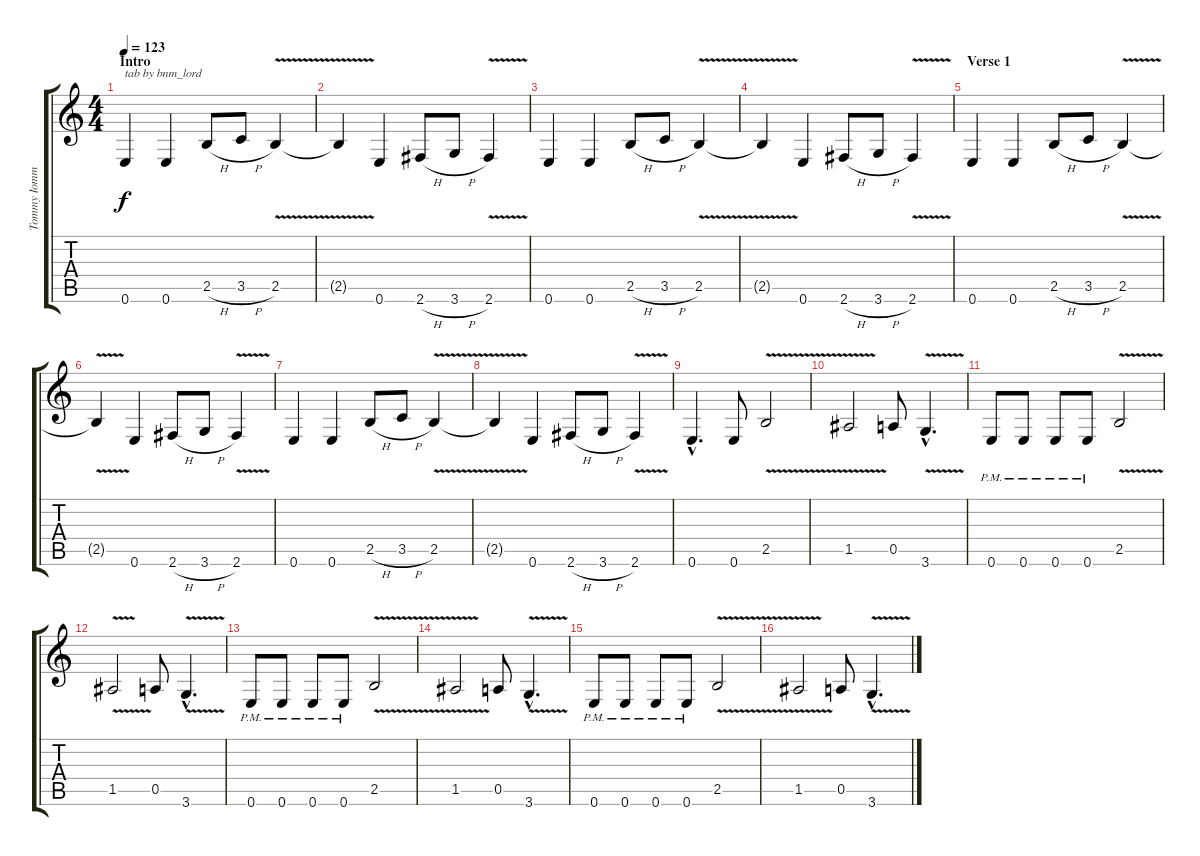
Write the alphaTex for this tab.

\track ("Tommy Iommi" "Tommy Iomm") {instrument distortionguitar}
\staff {score tabs}
\tuning (E4 B3 G3 D3 A2 E2) {hide}
\ts (4 4)
\section ("" "Intro")
\tempo 123
\clef g2
\ks c
0.6.4{txt "tab by bnm_lord" dy f instrument distortionguitar} 0.6.4 2.5{h}.8 3.5{h}.8 2.5{v}.4 |
2.5{t}.4 0.6.4 2.6{h}.8 3.6{h}.8 2.6{v}.4 |
0.6.4 0.6.4 2.5{h}.8 3.5{h}.8 2.5{v}.4 |
2.5{t}.4 0.6.4 2.6{h}.8 3.6{h}.8 2.6{v}.4 |
\section ("" "Verse 1")
0.6.4 0.6.4 2.5{h}.8 3.5{h}.8 2.5{v}.4 |
2.5{t}.4 0.6.4 2.6{h}.8 3.6{h}.8 2.6{v}.4 |
0.6.4 0.6.4 2.5{h}.8 3.5{h}.8 2.5{v}.4 |
2.5{t}.4 0.6.4 2.6{h}.8 3.6{h}.8 2.6{v}.4 |
0.6{hac}.4{d} 0.6.8 2.5{v}.2 |
1.5{v}.2 0.5.8 3.6{v hac}.4{d} |
0.6{pm}.8 0.6{pm}.8 0.6{pm}.8 0.6{pm}.8 2.5{v}.2 |
1.5{v}.2 0.5.8 3.6{v hac}.4{d} |
0.6{pm}.8 0.6{pm}.8 0.6{pm}.8 0.6{pm}.8 2.5{v}.2 |
1.5{v}.2 0.5.8 3.6{v hac}.4{d} |
0.6{pm}.8 0.6{pm}.8 0.6{pm}.8 0.6{pm}.8 2.5{v}.2 |
1.5{v}.2 0.5.8 3.6{v hac}.4{d}
